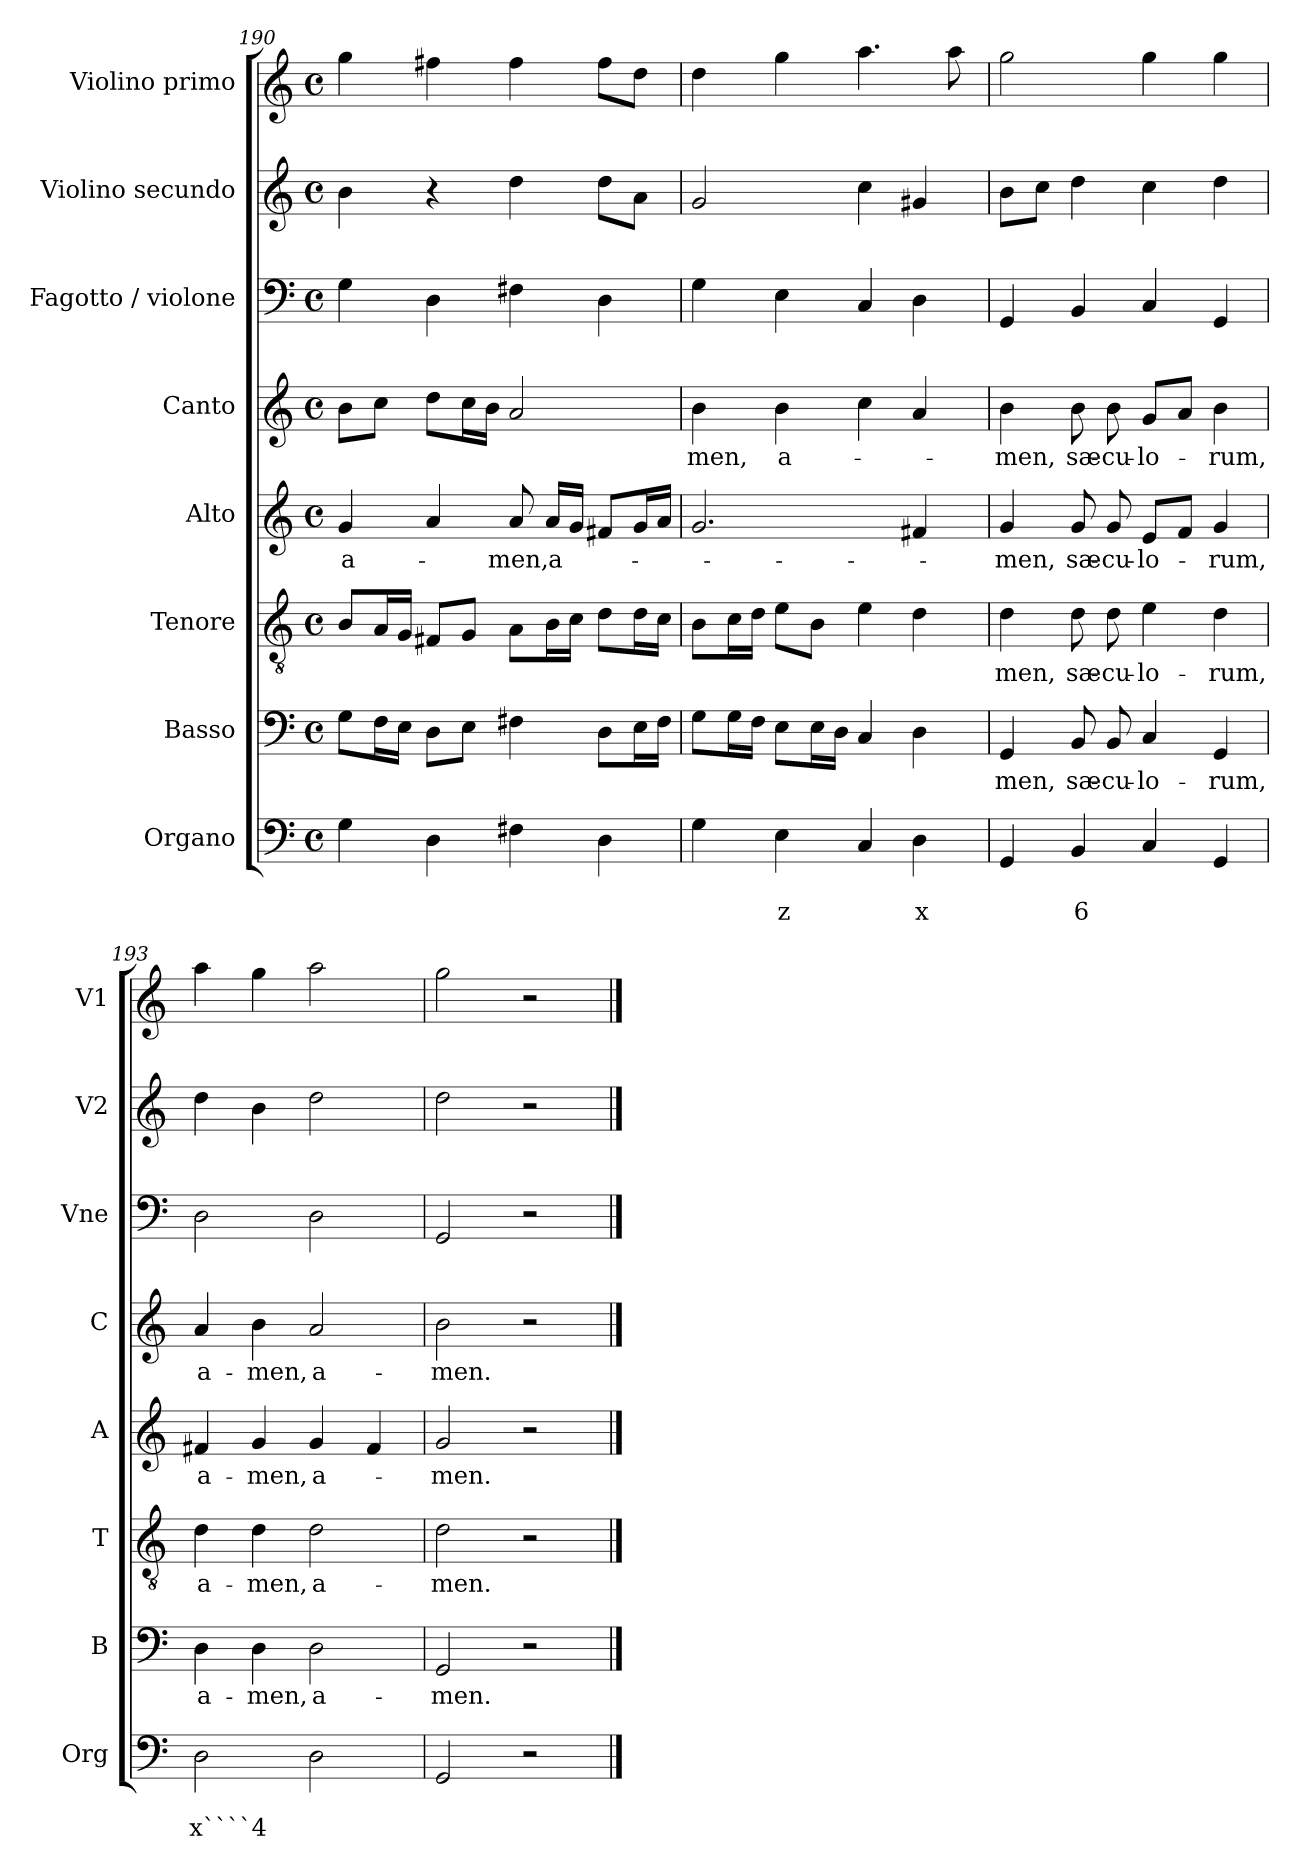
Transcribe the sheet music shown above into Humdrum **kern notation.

**kern	**text	**text	**kern	**text	**kern	**text	**kern	**text	**kern	**text	**kern	**kern	**kern
*part8	*part8	*part8	*part7	*part7	*part6	*part6	*part5	*part5	*part4	*part4	*part3	*part2	*part1
*staff8	*staff8	*staff8	*staff7	*staff7	*staff6	*staff6	*staff5	*staff5	*staff4	*staff4	*staff3	*staff2	*staff1
*I"Organo	*	*	*I"Basso	*	*I"Tenore	*	*I"Alto	*	*I"Canto	*	*I"Fagotto / violone	*I"Violino secundo	*I"Violino primo
*I'Org	*	*	*I'B	*	*I'T	*	*I'A	*	*I'C	*	*I'Vne	*I'V2	*I'V1
!!LO:LB:g=z
*clefF4	*	*	*clefF4	*	*clefGv2	*	*clefG2	*	*clefG2	*	*clefF4	*clefG2	*clefG2
*k[]	*	*	*k[]	*	*k[]	*	*k[]	*	*k[]	*	*k[]	*k[]	*k[]
*C:	*	*	*C:	*	*C:	*	*C:	*	*C:	*	*C:	*C:	*C:
*M4/4	*	*	*M4/4	*	*M4/4	*	*M4/4	*	*M4/4	*	*M4/4	*M4/4	*M4/4
*met(c)	*	*	*met(c)	*	*met(c)	*	*met(c)	*	*met(c)	*	*met(c)	*met(c)	*met(c)
=190	=190	=190	=190	=190	=190	=190	=190	=190	=190	=190	=190	=190	=190
!	!	!	!	!	!	!	!	!LO:LY:b	!	!	!	!	!
4G\	.	.	8G\L	.	8B/L	.	4g/	a-	8b\L	.	4G\	4b\	4gg\
.	.	.	16F\L	.	16A/L	.	.	.	8cc\J	.	.	.	.
.	.	.	16E\JJ	.	16G/JJ	.	.	.	.	.	.	.	.
4D\	.	.	8D\L	.	8F#X/L	.	4a/	.	8dd\L	.	4D\	4r	4ff#X\
.	.	.	8E\J	.	8G/J	.	.	.	16cc\L	.	.	.	.
.	.	.	.	.	.	.	.	.	16b\JJ	.	.	.	.
!	!	!	!	!	!	!	!	!LO:LY:b	!	!	!	!	!
4F#X\	.	.	4F#X\	.	8A\L	.	8a/	-men,	2a/	.	4F#X\	4dd\	4ff#\
!	!	!	!	!	!	!	!	!LO:LY:b	!	!	!	!	!
.	.	.	.	.	16B\L	.	16a/LL	a-	.	.	.	.	.
.	.	.	.	.	16c\JJ	.	16g/JJ	.	.	.	.	.	.
4D\	.	.	8D\L	.	8d\L	.	8f#X/L	.	.	.	4D\	8dd\L	8ff#\L
.	.	.	16E\L	.	16d\L	.	16g/L	.	.	.	.	8a\J	8dd\J
.	.	.	16F#\JJ	.	16c\JJ	.	16a/JJ	.	.	.	.	.	.
=191	=191	=191	=191	=191	=191	=191	=191	=191	=191	=191	=191	=191	=191
!	!	!	!	!	!	!	!	!	!	!LO:LY:b	!	!	!
4G\	.	.	8G\L	.	8B\L	.	2.g/	.	4b\	-men,	4G\	2g/	4dd\
.	.	.	16G\L	.	16c\L	.	.	.	.	.	.	.	.
.	.	.	16F\JJ	.	16d\JJ	.	.	.	.	.	.	.	.
!	!	!LO:LY:b	!	!	!	!	!	!	!	!LO:LY:b	!	!	!
4E\	.	z	8E\L	.	8e\L	.	.	.	4b\	a-	4E\	.	4gg\
.	.	.	16E\L	.	8B\J	.	.	.	.	.	.	.	.
.	.	.	16D\JJ	.	.	.	.	.	.	.	.	.	.
4C/	.	.	4C/	.	4e\	.	.	.	4cc\	.	4C/	4cc\	4.aa\
!	!	!LO:LY:b	!	!	!	!	!	!	!	!	!	!	!
4D\	.	x	4D\	.	4d\	.	4f#X/	.	4a/	.	4D\	4g#X/	.
.	.	.	.	.	.	.	.	.	.	.	.	.	8aa\
=192	=192	=192	=192	=192	=192	=192	=192	=192	=192	=192	=192	=192	=192
!	!	!	!	!LO:LY:b	!	!LO:LY:b	!	!LO:LY:b	!	!LO:LY:b	!	!	!
4GG/	.	.	4GG/	-men,	4d\	-men,	4g/	-men,	4b\	-men,	4GG/	8b\L	2gg\
.	.	.	.	.	.	.	.	.	.	.	.	8cc\J	.
!	!	!LO:LY:b	!	!LO:LY:b	!	!LO:LY:b	!	!LO:LY:b	!	!LO:LY:b	!	!	!
4BB/	.	6	8BB/	sæ-	8d\	sæ-	8g/	sæ-	8b\	sæ-	4BB/	4dd\	.
!	!	!	!	!LO:LY:b	!	!LO:LY:b	!	!LO:LY:b	!	!LO:LY:b	!	!	!
.	.	.	8BB/	-cu-	8d\	-cu-	8g/	-cu-	8b\	-cu-	.	.	.
!	!	!	!	!LO:LY:b	!	!LO:LY:b	!	!LO:LY:b	!	!LO:LY:b	!	!	!
4C/	.	.	4C/	-lo-	4e\	-lo-	8e/L	-lo-	8g/L	-lo-	4C/	4cc\	4gg\
.	.	.	.	.	.	.	8f/J	.	8a/J	.	.	.	.
!	!	!	!	!LO:LY:b	!	!LO:LY:b	!	!LO:LY:b	!	!LO:LY:b	!	!	!
4GG/	.	.	4GG/	-rum,	4d\	-rum,	4g/	-rum,	4b\	-rum,	4GG/	4dd\	4gg\
=193	=193	=193	=193	=193	=193	=193	=193	=193	=193	=193	=193	=193	=193
!	!	!LO:LY:b	!	!LO:LY:b	!	!LO:LY:b	!	!LO:LY:b	!	!LO:LY:b	!	!	!
2D\	.	x````4	4D\	a-	4d\	a-	4f#X/	a-	4a/	a-	2D\	4dd\	4aa\
!	!	!	!	!LO:LY:b	!	!LO:LY:b	!	!LO:LY:b	!	!LO:LY:b	!	!	!
.	.	.	4D\	-men,	4d\	-men,	4g/	-men,	4b\	-men,	.	4b\	4gg\
!	!	!	!	!LO:LY:b	!	!LO:LY:b	!	!LO:LY:b	!	!LO:LY:b	!	!	!
2D\	.	.	2D\	a-	2d\	a-	4g/	a-	2a/	a-	2D\	2dd\	2aa\
.	.	.	.	.	.	.	4f#/	.	.	.	.	.	.
=194	=194	=194	=194	=194	=194	=194	=194	=194	=194	=194	=194	=194	=194
!	!	!	!	!LO:LY:b	!	!LO:LY:b	!	!LO:LY:b	!	!LO:LY:b	!	!	!
2GG/	.	.	2GG/	-men.	2d\	-men.	2g/	-men.	2b\	-men.	2GG/	2dd\	2gg\
2r	.	.	2r	.	2r	.	2r	.	2r	.	2r	2r	2r
==	==	==	==	==	==	==	==	==	==	==	==	==	==
*-	*-	*-	*-	*-	*-	*-	*-	*-	*-	*-	*-	*-	*-
